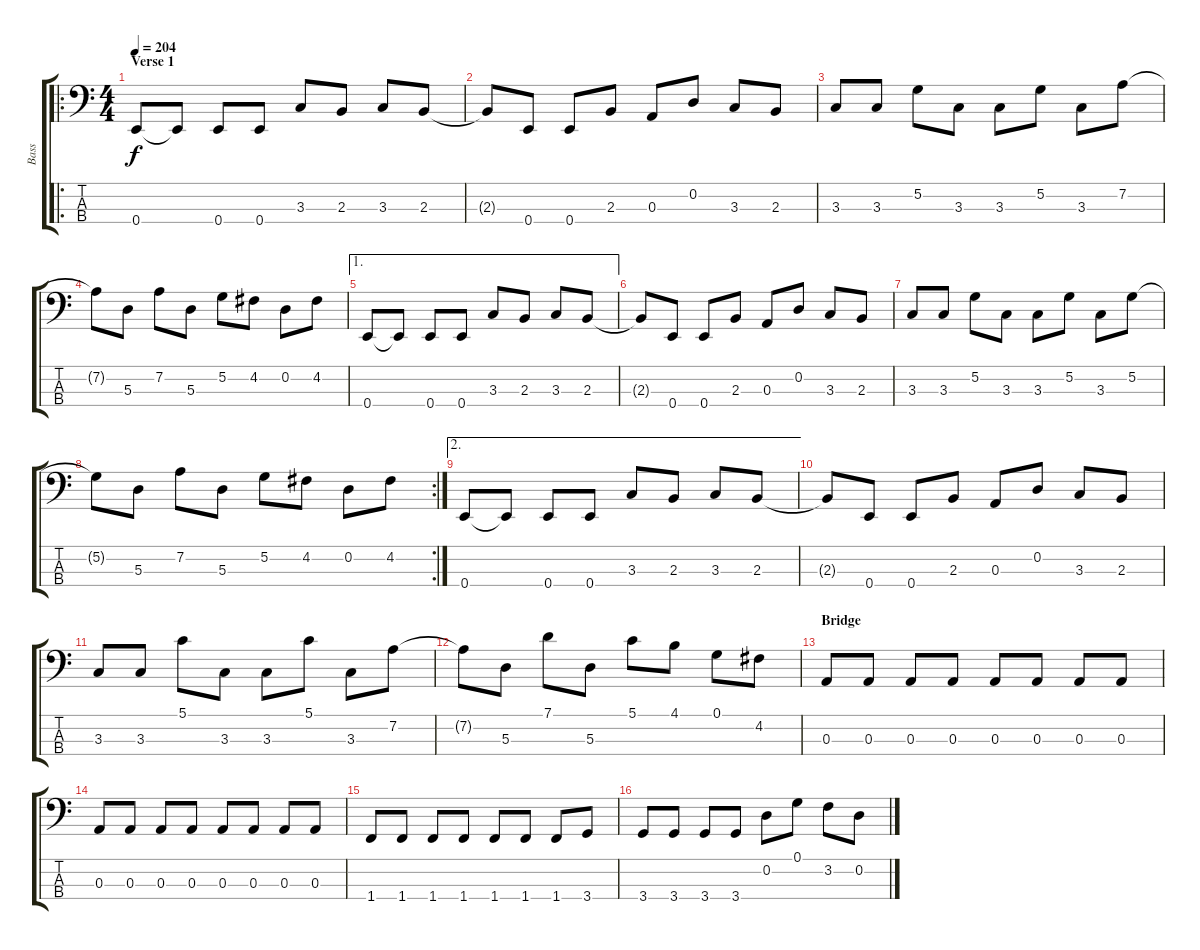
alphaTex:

\track ("Bass" "Bass") {instrument electricbassfinger}
\staff {score tabs}
\tuning (G2 D2 A1 E1) {hide}
\ro
\ts (4 4)
\section ("" "Verse 1")
\tempo 204
\clef f4
\ks c
0.4.8{dy f} 0.4{t}.8 0.4.8 0.4.8 3.3.8 2.3.8 3.3.8 2.3.8 |
2.3{t}.8 0.4.8 0.4.8 2.3.8 0.3.8 0.2.8 3.3.8 2.3.8 |
3.3.8 3.3.8 5.2.8 3.3.8 3.3.8 5.2.8 3.3.8 7.2.8 |
7.2{t}.8 5.3.8 7.2.8 5.3.8 5.2.8 4.2.8 0.2.8 4.2.8 |
\ae 1
0.4.8 0.4{t}.8 0.4.8 0.4.8 3.3.8 2.3.8 3.3.8 2.3.8 |
2.3{t}.8 0.4.8 0.4.8 2.3.8 0.3.8 0.2.8 3.3.8 2.3.8 |
3.3.8 3.3.8 5.2.8 3.3.8 3.3.8 5.2.8 3.3.8 5.2.8 |
\rc 2
5.2{t}.8 5.3.8 7.2.8 5.3.8 5.2.8 4.2.8 0.2.8 4.2.8 |
\ae 2
0.4.8 0.4{t}.8 0.4.8 0.4.8 3.3.8 2.3.8 3.3.8 2.3.8 |
2.3{t}.8 0.4.8 0.4.8 2.3.8 0.3.8 0.2.8 3.3.8 2.3.8 |
3.3.8 3.3.8 5.1.8 3.3.8 3.3.8 5.1.8 3.3.8 7.2.8 |
7.2{t}.8 5.3.8 7.1.8 5.3.8 5.1.8 4.1.8 0.1.8 4.2.8 |
\section ("" "Bridge")
0.3.8 0.3.8 0.3.8 0.3.8 0.3.8 0.3.8 0.3.8 0.3.8 |
0.3.8 0.3.8 0.3.8 0.3.8 0.3.8 0.3.8 0.3.8 0.3.8 |
1.4.8 1.4.8 1.4.8 1.4.8 1.4.8 1.4.8 1.4.8 3.4.8 |
3.4.8 3.4.8 3.4.8 3.4.8 0.2.8 0.1.8 3.2.8 0.2.8
